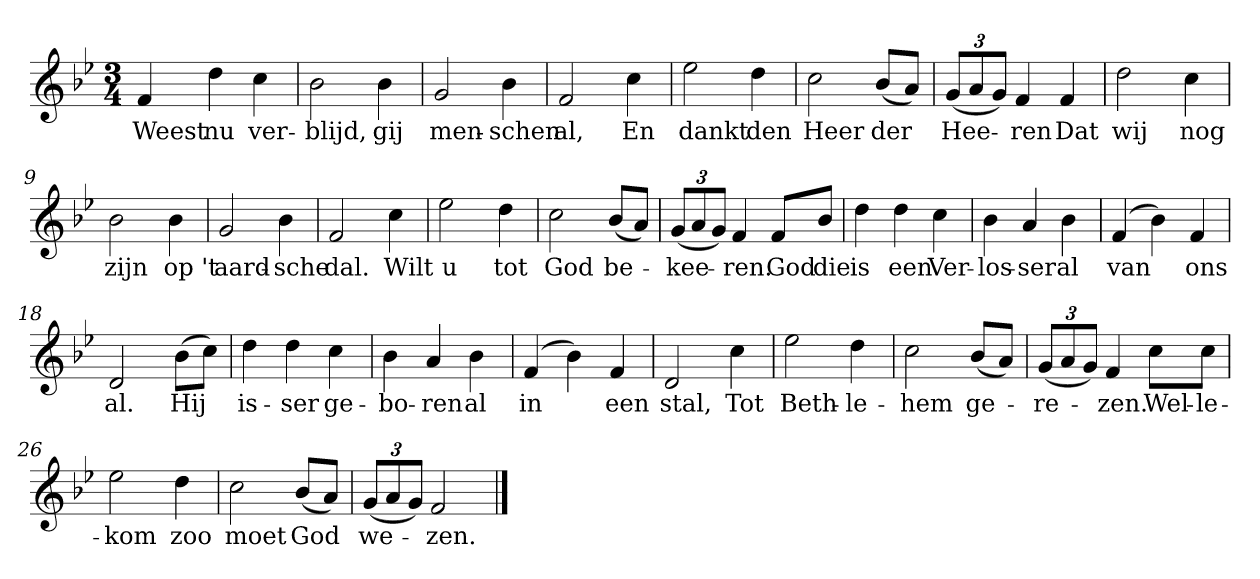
**kern	**text
*part1	*part1
*staff1	*staff1
*clefG2	*
*k[b-e-]	*
*F:mix	*
*M3/4	*
*MM120	*
=1	=1
4f	Weest
4dd	nu
4cc	ver-
=2	=2
2b-	-blijd,
4b-	gij
=3	=3
2g	men-
4b-	-schen
=4	=4
2f	al,
4cc	En
=5	=5
2ee-	dankt
4dd	den
=6	=6
2cc	Heer
(8b-/L	der
8a/J)	.
=7	=7
(12g/L	Hee-
12a/	.
12g/J)	.
4f	-ren
4f	Dat
=8	=8
2dd	wij
4cc	nog
=9	=9
2b-	zijn
4b-	op 't
=10	=10
2g	aard-
4b-	-sche
=11	=11
2f	dal.
4cc	Wilt
=12	=12
2ee-	u
4dd	tot
=13	=13
2cc	God
(8b-/L	be-
8a/J)	.
=14	=14
(12g/L	-kee-
12a/	.
12g/J)	.
4f	-ren.
8f/L	God
8b-/J	die
=15	=15
4dd	is
4dd	een
4cc	Ver-
=16	=16
4b-	-los-
4a	-ser
4b-	al
=17	=17
(4f	van
4b-)	.
4f	ons
=18	=18
2d	al.
(8b-\L	Hij
8cc\J)	.
=19	=19
4dd	is-
4dd	-ser
4cc	ge-
=20	=20
4b-	-bo-
4a	-ren
4b-	al
=21	=21
(4f	in
4b-)	.
4f	een
=22	=22
2d	stal,
4cc	Tot
=23	=23
2ee-	Beth-
4dd	-le-
=24	=24
2cc	-hem
(8b-/L	ge-
8a/J)	.
=25	=25
(12g/L	-re-
12a/	.
12g/J)	.
4f	-zen.
8cc\L	Wel-
8cc\J	-le-
=26	=26
2ee-	-kom
4dd	zoo
=27	=27
2cc	moet
(8b-/L	God
8a/J)	.
=28	=28
(12g/L	we-
12a/	.
12g/J)	.
2f	-zen.
==	==
*-	*-
